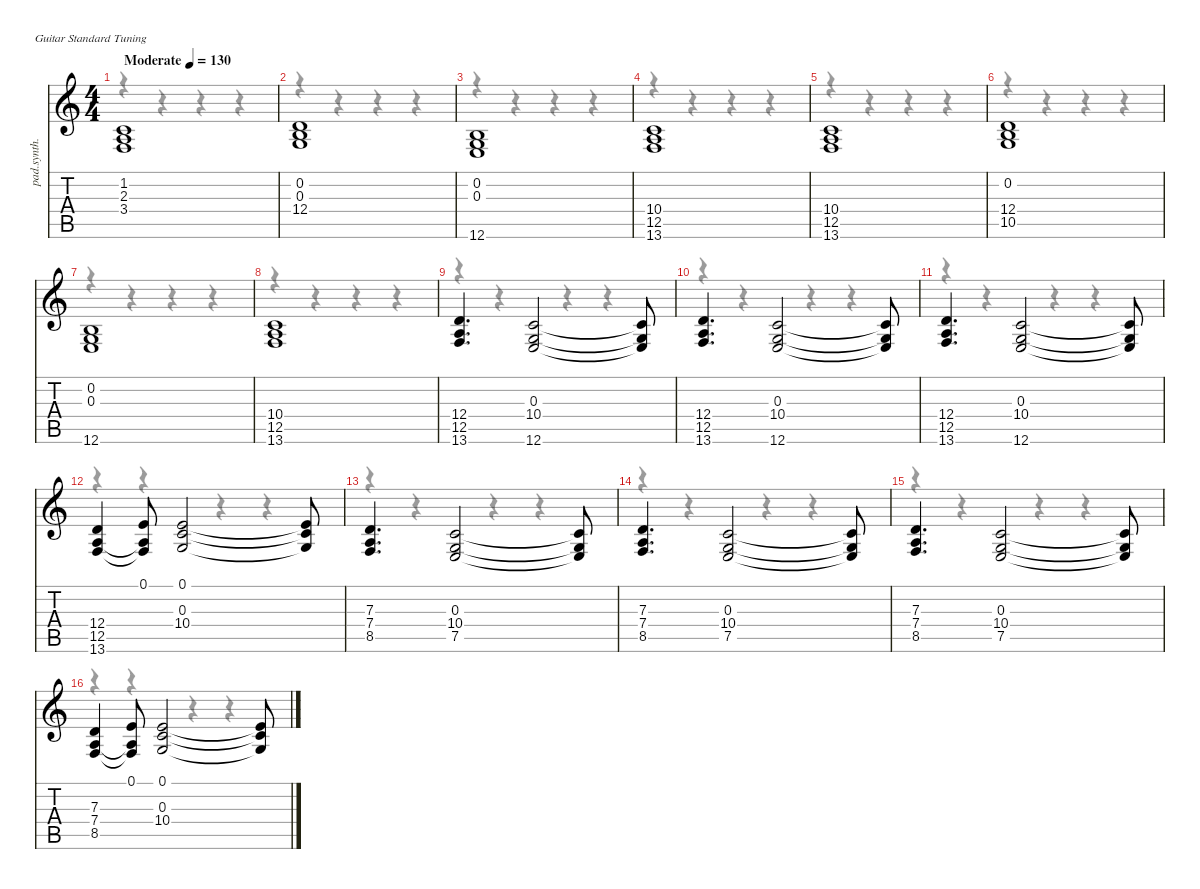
\defaultSystemsLayout 4
\hideDynamics
\bracketExtendMode nobrackets
\track ("Synth 1" "pad.synth.") {instrument pad8sweep}
\staff {score tabs}
\tuning (E4 B3 G3 D3 A2 E2)
\voice
\ts (4 4)
\beaming (8 2 2 2 2)
\tempo (130 "Moderate")
\clef g2
\ks c
(1.2 2.3 3.4).1{dy mf instrument pad8sweep} |
(0.2 0.3 12.4).1 |
(0.2 0.3 12.6).1 |
(10.4 12.5 13.6).1 |
(10.4 12.5 13.6).1 |
(0.2 12.4 10.5).1 |
(0.2 0.3 12.6).1 |
(10.4 12.5 13.6).1 |
(12.4 12.5 13.6).4{d} (0.3 10.4 12.6).2 (0.3{t} 10.4{t} 12.6{t}).8 |
(12.4 12.5 13.6).4{d} (0.3 10.4 12.6).2 (0.3{t} 10.4{t} 12.6{t}).8 |
(12.4 12.5 13.6).4{d} (0.3 10.4 12.6).2 (0.3{t} 10.4{t} 12.6{t}).8 |
(12.4 12.5 13.6).4 (0.1 12.5{t} 13.6{t}).8 (0.1 0.3 10.4).2 (0.1{t} 0.3{t} 10.4{t}).8 |
(7.3 7.4 8.5).4{d} (0.3 10.4 7.5).2 (0.3{t} 10.4{t} 7.5{t}).8 |
(7.3 7.4 8.5).4{d} (0.3 10.4 7.5).2 (0.3{t} 10.4{t} 7.5{t}).8 |
(7.3 7.4 8.5).4{d} (0.3 10.4 7.5).2 (0.3{t} 10.4{t} 7.5{t}).8 |
(7.3 7.4 8.5).4 (0.1 7.4{t} 8.5{t}).8 (0.1 0.3 10.4).2 (0.1{t} 0.3{t} 10.4{t}).8
\voice
\clef g2
\ottava regular
\simile none
\ks c
r.4{dy mf} r.4 r.4 r.4 |
r.4 r.4 r.4 r.4 |
r.4 r.4 r.4 r.4 |
r.4 r.4 r.4 r.4 |
r.4 r.4 r.4 r.4 |
r.4 r.4 r.4 r.4 |
r.4 r.4 r.4 r.4 |
r.4 r.4 r.4 r.4 |
r.4 r.4 r.4 r.4 |
r.4 r.4 r.4 r.4 |
r.4 r.4 r.4 r.4 |
r.4 r.4 r.4 r.4 |
r.4 r.4 r.4 r.4 |
r.4 r.4 r.4 r.4 |
r.4 r.4 r.4 r.4 |
r.4 r.4 r.4 r.4
